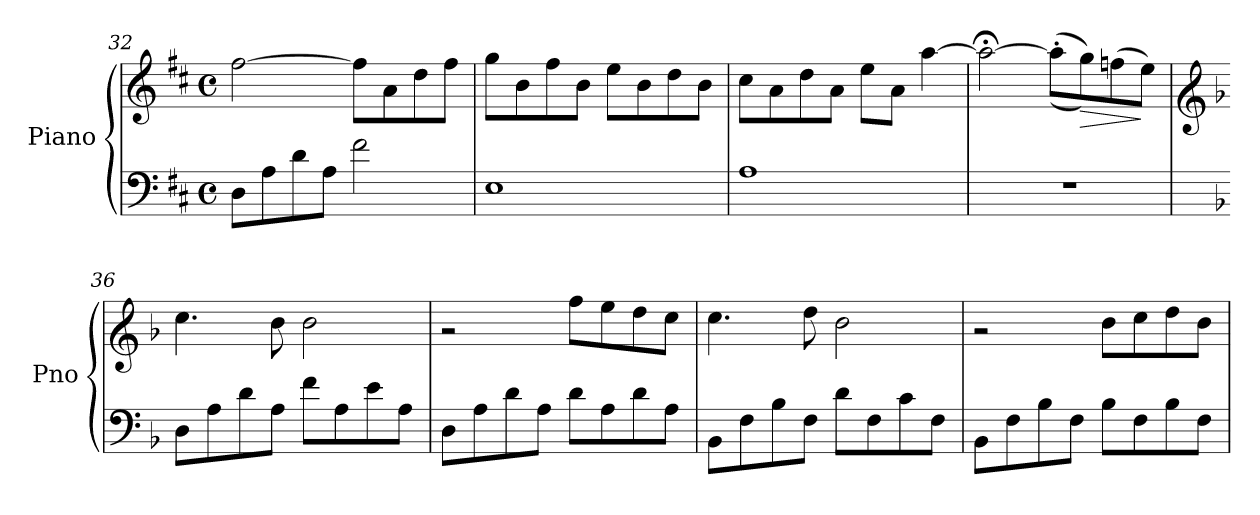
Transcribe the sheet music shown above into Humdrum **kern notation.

**kern	**kern	**dynam
*part1	*part1	*part1
*staff2	*staff1	*staff1/2
*I"Piano	*	*
*I'Pno	*	*
*clefF4	*clefG2	*
*k[f#c#]	*k[f#c#]	*
*M4/4	*M4/4	*
*met(c)	*met(c)	*
=32	=32	=32
8D\L	[>2ff#\	.
8A\	.	.
8d\	.	.
8A\J	.	.
2f#\	8ff#\L]	.
.	8a\	.
.	8dd\	.
.	8ff#\J	.
=33	=33	=33
1E	8gg\L	.
.	8b\	.
.	8ff#\	.
.	8b\J	.
.	8ee\L	.
.	8b\	.
.	8dd\	.
.	8b\J	.
=34	=34	=34
1A	8cc#\L	.
.	8a\	.
.	8dd\	.
.	8a\J	.
.	8ee\L	.
.	8a\J	.
.	[>4aa\	.
=35	=35	=35
1rF	2aa;<\_	.
.	(<(<8aa'<\L]	.
!	!	!LO:HP:b
.	8gg\))	>
.	(<8ffn\	.
.	8ee\J)	]
!!LO:LB:g=z
=36	=36	=36
*	*clefG1	*
*k[b-]	*k[b-]	*
8D\L	4.ee\	.
8A\	.	.
8d\	.	.
8A\J	8dd\	.
8f\L	2dd\	.
8A\	.	.
8e\	.	.
8A\J	.	.
=37	=37	=37
8D\L	2rb	.
8A\	.	.
8d\	.	.
8A\J	.	.
8d\L	8aa\L	.
8A\	8gg\	.
8d\	8ff\	.
8A\J	8ee\J	.
=38	=38	=38
8BB-\L	4.ee\	.
8F\	.	.
8B-\	.	.
8F\J	8ff\	.
8d\L	2dd\	.
8F\	.	.
8c\	.	.
8F\J	.	.
=39	=39	=39
8BB-\L	2rcc	.
8F\	.	.
8B-\	.	.
8F\J	.	.
8B-\L	8dd\L	.
8F\	8ee\	.
8B-\	8ff\	.
8F\J	8dd\J	.
=	=	=
*-	*-	*-
